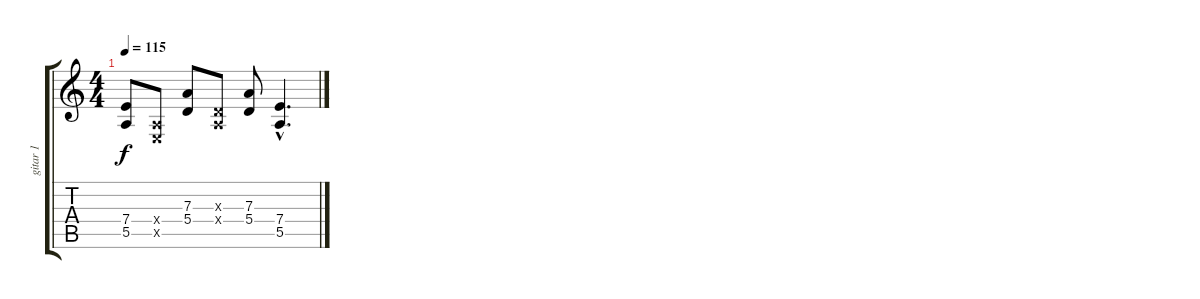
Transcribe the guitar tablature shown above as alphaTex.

\track ("gitar 1" "gitar 1") {instrument overdrivenguitar}
\staff {score tabs}
\tuning (B3 Gb3 D3 A2 E2 B1) {hide}
\ts (4 4)
\tempo 115
\clef g2
\ks c
(7.4{t} 5.5{t}).8{dy f} (0.4{x} 0.5{x}).8 (7.3 5.4).8 (0.3{x} 0.4{x}).8 (7.3 5.4).8 (7.4{hac} 5.5{hac}).4{d}
